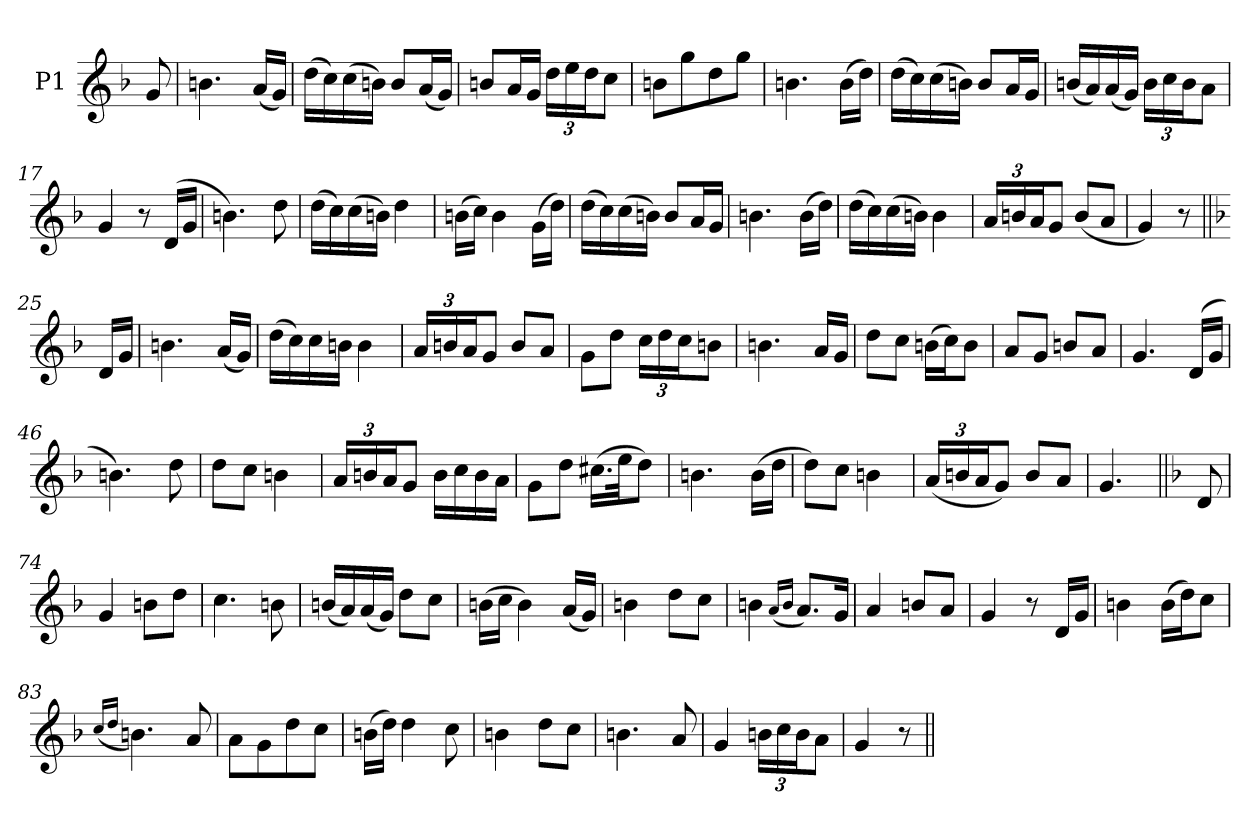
**kern
*part1
*staff1
*I"P1
*clefG2
*k[b-]
=
8g
=10
4.bn
(16aLL
16gJJ)
=11
(16ddLL
16cc)
(16cc
16bnJJ)
8bL
(16aL
16gJJ)
=12
8bnL
16aL
16gJJ
24ddLL
24ee
24ddJ
8ccJ
=13
8bnL
8gg
8dd
8ggJ
=14
4.bn
(16bLL
16ddJJ)
=15
(16ddLL
16cc)
(16cc
16bnJJ)
8bL
16aL
16gJJ
=16
(16bnLL
16a)
(16a
16gJJ)
24bLL
24cc
24bJ
8aJ
=17
4g
8r
(16dLL
16gJJ
=18
4.bn)
8dd
=19
(16ddLL
16cc)
(16cc
16bnJJ)
4dd
=20
(16bnLL
16ccJJ)
4b
(16gLL
16ddJJ)
=21
(16ddLL
16cc)
(16cc
16bnJJ)
8bL
16aL
16gJJ
=22
4.bn
(16bLL
16ddJJ)
=23
(16ddLL
16cc)
(16cc
16bnJJ)
4b
=24
24aLL
24bn
24aJ
8gJ
(8bL
8aJ
=
4g)
8r
=25||
*k[b-]
16dLL
16gJJ
=38
4.bn
(16aLL
16gJJ)
=39
(16ddLL
16cc)
16cc
16bnJJ
4b
=40
24aLL
24bn
24aJ
8gJ
8bL
8aJ
=41
8gL
8ddJ
24ccLL
24dd
24ccJ
8bnJ
=42
4.bn
16aLL
16gJJ
=43
8ddL
8ccJ
(16bnLL
16ccJ)
8bJ
=44
8aL
8gJ
8bnL
8aJ
=45
4.g
(16dLL
16gJJ
=46
4.bn)
8dd
=47
8ddL
8ccJ
4bn
=48
24aLL
24bn
24aJ
8gJ
16bLL
16cc
16b
16aJJ
=49
8gL
8ddJ
(16.cc#XLL
32eeJK
8ddJ)
=50
4.bn
(16bLL
16ddJJ
=51
8ddL)
8ccJ
4bn
=52
(24aLL
24bn
24aJ
8gJ)
8bL
8aJ
=
4.g
=53||
*k[b-]
8d
=74
4g
8bnL
8ddJ
=75
4.cc
8bn
=76
(16bnLL
16a)
(16a
16gJJ)
8ddL
8ccJ
=77
(16bnLL
16ccJJ
4b)
(16aLL
16gJJ)
=78
4bn
8ddL
8ccJ
=79
4bn
(16qqa/LL
16qqb/JJ
8.aL)
16gJk
=80
4a
8bnL
8aJ
=81
4g
8r
16dLL
16gJJ
=82
4bn
(16bLL
16ddJ)
8ccJ
=83
(16qqcc/LL
16qqdd/JJ
4.bn)
8a
=84
8aL
8g
8dd
8ccJ
=85
(16bnLL
16ddJJ)
4dd
8cc
=86
4bn
8ddL
8ccJ
=87
4.bn
8a
=88
4g
24bnLL
24cc
24bJ
8aJ
=
4g
8r
=||
*-
